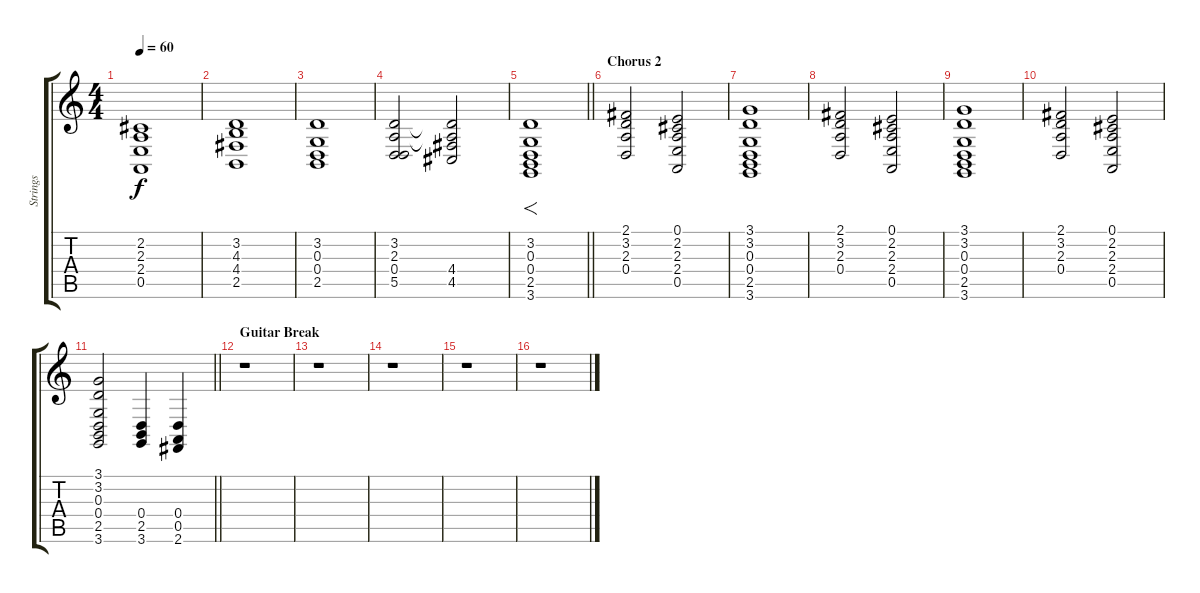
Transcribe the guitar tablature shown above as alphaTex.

\track ("Strings" "Strings") {instrument stringensemble1}
\staff {score tabs}
\tuning (E4 B3 G3 D3 A2 E2) {hide}
\ts (4 4)
\tempo 60
\clef g2
\ks c
(2.2 2.3 2.4 0.5).1{dy f} |
(3.2 4.3 4.4 2.5).1 |
(3.2 0.3 0.4 2.5).1 |
(3.2 2.3 0.4 5.5).2 (3.2{t} 2.3{t} 4.4 4.5).2 |
\barLineRight lightlight
(3.2 0.3 0.4 2.5 3.6).1{f} |
\section ("" "Chorus 2")
(2.1 3.2 2.3 0.4).2 (0.1 2.2 2.3 2.4 0.5).2 |
(3.1 3.2 0.3 0.4 2.5 3.6).1 |
(2.1 3.2 2.3 0.4).2 (0.1 2.2 2.3 2.4 0.5).2 |
(3.1 3.2 0.3 0.4 2.5 3.6).1 |
(2.1 3.2 2.3 0.4).2 (0.1 2.2 2.3 2.4 0.5).2 |
\barLineRight lightlight
(3.1 3.2 0.3 0.4 2.5 3.6).2 (0.4 2.5 3.6).4 (0.4 0.5 2.6).4 |
\section ("" "Guitar Break")
r.1 |
r.1 |
r.1 |
r.1 |
r.1
